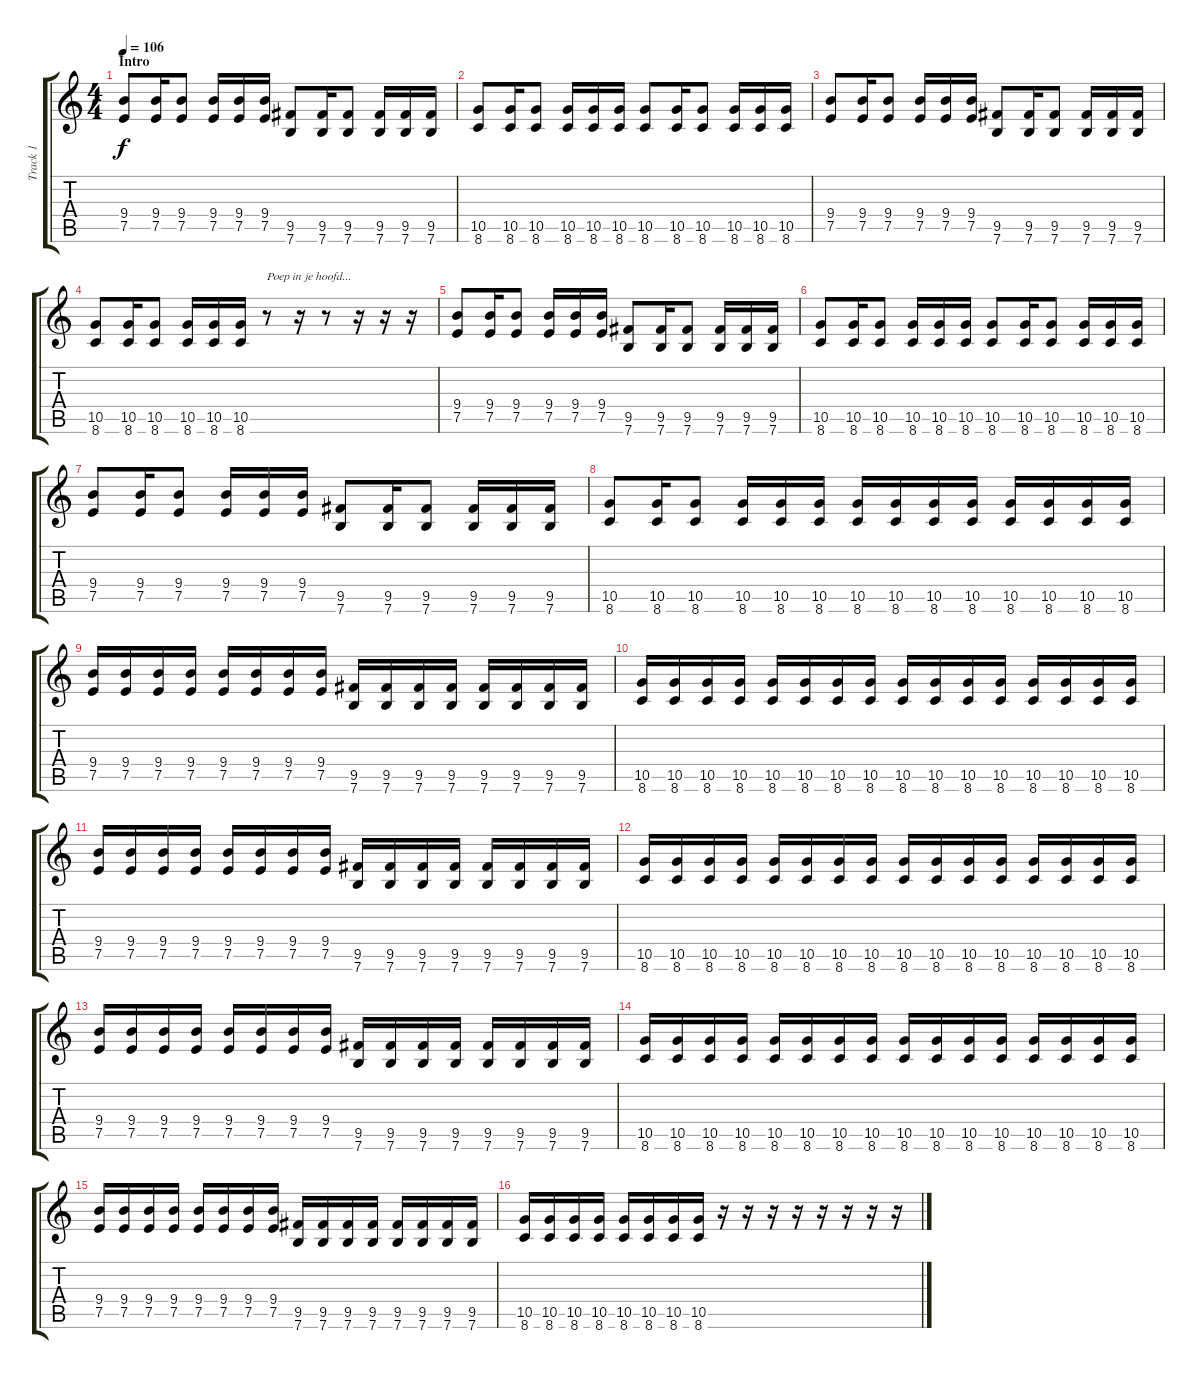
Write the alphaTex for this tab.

\track ("Track 1" "Track 1") {instrument distortionguitar}
\staff {score tabs}
\tuning (E4 B3 G3 D3 A2 E2) {hide}
\ts (4 4)
\section ("" "Intro")
\tempo 106
\clef g2
\ks c
(9.4 7.5).8{dy f instrument distortionguitar} (9.4 7.5).16 (9.4 7.5).8 (9.4 7.5).16 (9.4 7.5).16 (9.4 7.5).16 (9.5 7.6).8 (9.5 7.6).16 (9.5 7.6).8 (9.5 7.6).16 (9.5 7.6).16 (9.5 7.6).16 |
(10.5 8.6).8 (10.5 8.6).16 (10.5 8.6).8 (10.5 8.6).16 (10.5 8.6).16 (10.5 8.6).16 (10.5 8.6).8 (10.5 8.6).16 (10.5 8.6).8 (10.5 8.6).16 (10.5 8.6).16 (10.5 8.6).16 |
(9.4 7.5).8 (9.4 7.5).16 (9.4 7.5).8 (9.4 7.5).16 (9.4 7.5).16 (9.4 7.5).16 (9.5 7.6).8 (9.5 7.6).16 (9.5 7.6).8 (9.5 7.6).16 (9.5 7.6).16 (9.5 7.6).16 |
(10.5 8.6).8 (10.5 8.6).16 (10.5 8.6).8 (10.5 8.6).16 (10.5 8.6).16 (10.5 8.6).16 r.8{txt "Poep in je hoofd..."} r.16 r.8 r.16 r.16 r.16 |
(9.4 7.5).8 (9.4 7.5).16 (9.4 7.5).8 (9.4 7.5).16 (9.4 7.5).16 (9.4 7.5).16 (9.5 7.6).8 (9.5 7.6).16 (9.5 7.6).8 (9.5 7.6).16 (9.5 7.6).16 (9.5 7.6).16 |
(10.5 8.6).8 (10.5 8.6).16 (10.5 8.6).8 (10.5 8.6).16 (10.5 8.6).16 (10.5 8.6).16 (10.5 8.6).8 (10.5 8.6).16 (10.5 8.6).8 (10.5 8.6).16 (10.5 8.6).16 (10.5 8.6).16 |
(9.4 7.5).8 (9.4 7.5).16 (9.4 7.5).8 (9.4 7.5).16 (9.4 7.5).16 (9.4 7.5).16 (9.5 7.6).8 (9.5 7.6).16 (9.5 7.6).8 (9.5 7.6).16 (9.5 7.6).16 (9.5 7.6).16 |
(10.5 8.6).8 (10.5 8.6).16 (10.5 8.6).8 (10.5 8.6).16 (10.5 8.6).16 (10.5 8.6).16 (10.5 8.6).16 (10.5 8.6).16 (10.5 8.6).16 (10.5 8.6).16 (10.5 8.6).16 (10.5 8.6).16 (10.5 8.6).16 (10.5 8.6).16 |
(9.4 7.5).16{instrument electricguitarmuted} (9.4 7.5).16 (9.4 7.5).16 (9.4 7.5).16 (9.4 7.5).16 (9.4 7.5).16 (9.4 7.5).16 (9.4 7.5).16 (9.5 7.6).16 (9.5 7.6).16 (9.5 7.6).16 (9.5 7.6).16 (9.5 7.6).16 (9.5 7.6).16 (9.5 7.6).16 (9.5 7.6).16 |
(10.5 8.6).16 (10.5 8.6).16 (10.5 8.6).16 (10.5 8.6).16 (10.5 8.6).16 (10.5 8.6).16 (10.5 8.6).16 (10.5 8.6).16 (10.5 8.6).16 (10.5 8.6).16 (10.5 8.6).16 (10.5 8.6).16 (10.5 8.6).16 (10.5 8.6).16 (10.5 8.6).16 (10.5 8.6).16 |
(9.4 7.5).16 (9.4 7.5).16 (9.4 7.5).16 (9.4 7.5).16 (9.4 7.5).16 (9.4 7.5).16 (9.4 7.5).16 (9.4 7.5).16 (9.5 7.6).16 (9.5 7.6).16 (9.5 7.6).16 (9.5 7.6).16 (9.5 7.6).16 (9.5 7.6).16 (9.5 7.6).16 (9.5 7.6).16 |
(10.5 8.6).16 (10.5 8.6).16 (10.5 8.6).16 (10.5 8.6).16 (10.5 8.6).16 (10.5 8.6).16 (10.5 8.6).16 (10.5 8.6).16 (10.5 8.6).16{instrument distortionguitar} (10.5 8.6).16 (10.5 8.6).16 (10.5 8.6).16 (10.5 8.6).16 (10.5 8.6).16 (10.5 8.6).16 (10.5 8.6).16 |
(9.4 7.5).16 (9.4 7.5).16 (9.4 7.5).16 (9.4 7.5).16 (9.4 7.5).16 (9.4 7.5).16 (9.4 7.5).16 (9.4 7.5).16 (9.5 7.6).16 (9.5 7.6).16 (9.5 7.6).16 (9.5 7.6).16 (9.5 7.6).16 (9.5 7.6).16 (9.5 7.6).16 (9.5 7.6).16 |
(10.5 8.6).16 (10.5 8.6).16 (10.5 8.6).16 (10.5 8.6).16 (10.5 8.6).16 (10.5 8.6).16 (10.5 8.6).16 (10.5 8.6).16 (10.5 8.6).16 (10.5 8.6).16 (10.5 8.6).16 (10.5 8.6).16 (10.5 8.6).16 (10.5 8.6).16 (10.5 8.6).16 (10.5 8.6).16 |
(9.4 7.5).16 (9.4 7.5).16 (9.4 7.5).16 (9.4 7.5).16 (9.4 7.5).16 (9.4 7.5).16 (9.4 7.5).16 (9.4 7.5).16 (9.5 7.6).16 (9.5 7.6).16 (9.5 7.6).16 (9.5 7.6).16 (9.5 7.6).16 (9.5 7.6).16 (9.5 7.6).16 (9.5 7.6).16 |
(10.5 8.6).16 (10.5 8.6).16 (10.5 8.6).16 (10.5 8.6).16 (10.5 8.6).16 (10.5 8.6).16 (10.5 8.6).16 (10.5 8.6).16 r.16 r.16 r.16 r.16 r.16 r.16 r.16 r.16
